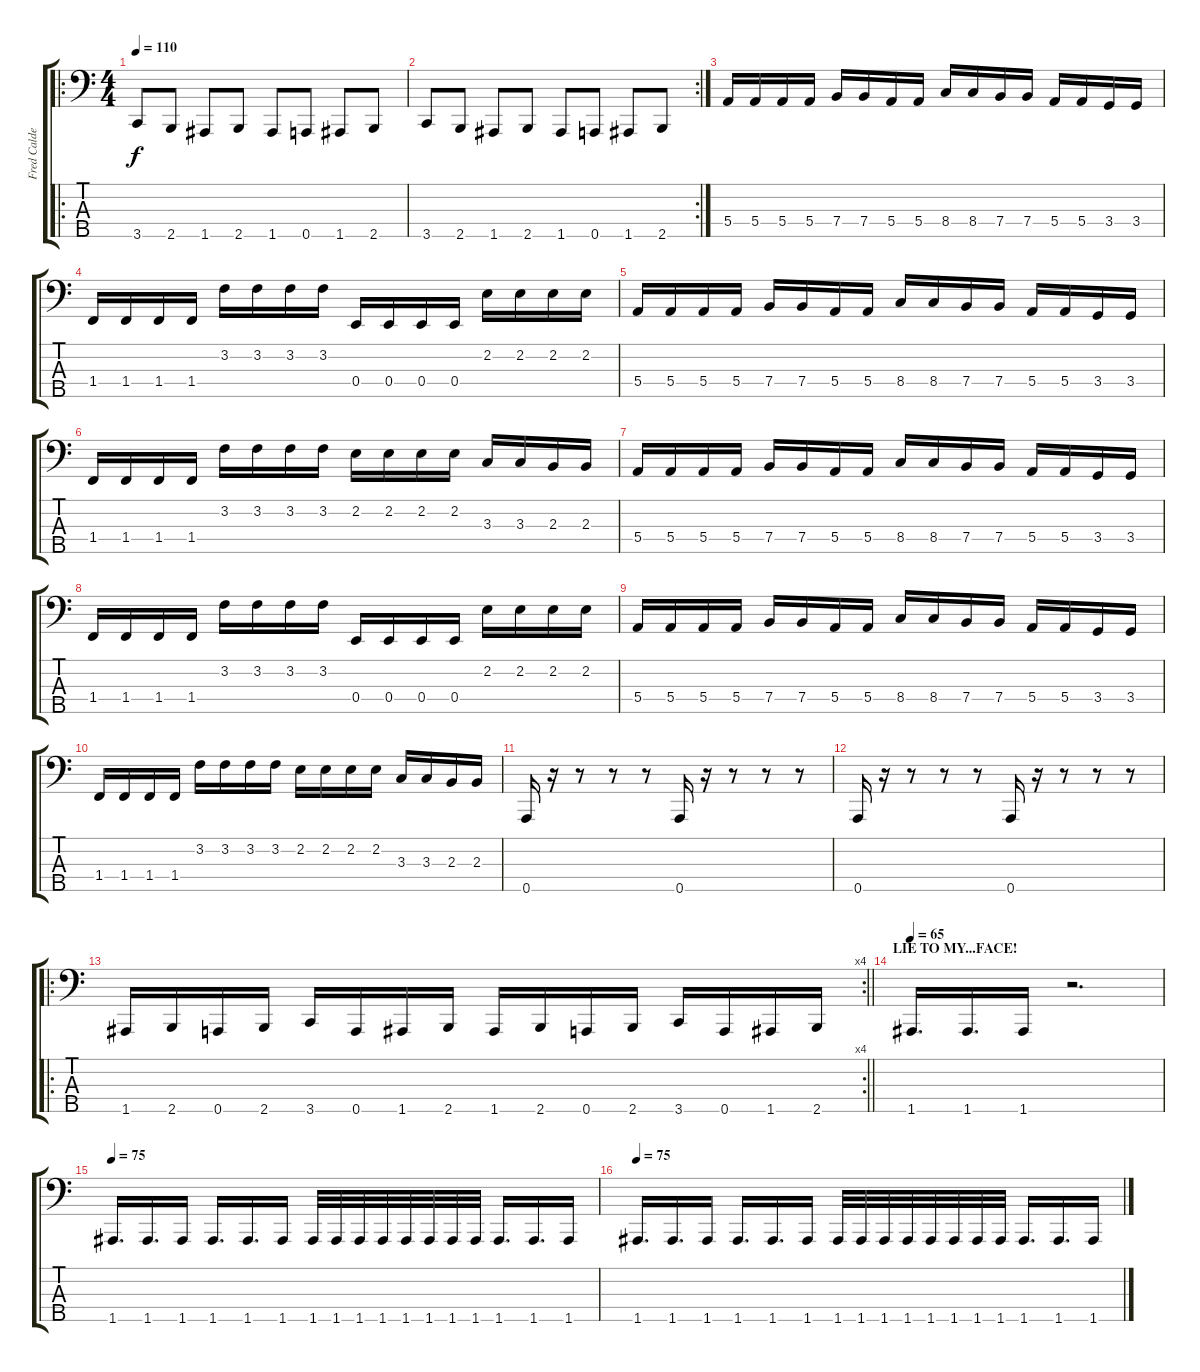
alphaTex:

\track ("Fred Calderon" "Fred Calde") {instrument electricbasspick}
\staff {score tabs}
\tuning (G2 D2 A1 E1 A0) {hide}
\ro
\ts (4 4)
\tempo 110
\clef f4
\ks c
3.5.8{dy f} 2.5.8 1.5.8 2.5.8 1.5.8 0.5.8 1.5.8 2.5.8 |
\rc 2
3.5.8 2.5.8 1.5.8 2.5.8 1.5.8 0.5.8 1.5.8 2.5.8 |
5.4.16 5.4.16 5.4.16 5.4.16 7.4.16 7.4.16 5.4.16 5.4.16 8.4.16 8.4.16 7.4.16 7.4.16 5.4.16 5.4.16 3.4.16 3.4.16 |
1.4.16 1.4.16 1.4.16 1.4.16 3.2.16 3.2.16 3.2.16 3.2.16 0.4.16 0.4.16 0.4.16 0.4.16 2.2.16 2.2.16 2.2.16 2.2.16 |
5.4.16 5.4.16 5.4.16 5.4.16 7.4.16 7.4.16 5.4.16 5.4.16 8.4.16 8.4.16 7.4.16 7.4.16 5.4.16 5.4.16 3.4.16 3.4.16 |
1.4.16 1.4.16 1.4.16 1.4.16 3.2.16 3.2.16 3.2.16 3.2.16 2.2.16 2.2.16 2.2.16 2.2.16 3.3.16 3.3.16 2.3.16 2.3.16 |
5.4.16 5.4.16 5.4.16 5.4.16 7.4.16 7.4.16 5.4.16 5.4.16 8.4.16 8.4.16 7.4.16 7.4.16 5.4.16 5.4.16 3.4.16 3.4.16 |
1.4.16 1.4.16 1.4.16 1.4.16 3.2.16 3.2.16 3.2.16 3.2.16 0.4.16 0.4.16 0.4.16 0.4.16 2.2.16 2.2.16 2.2.16 2.2.16 |
5.4.16 5.4.16 5.4.16 5.4.16 7.4.16 7.4.16 5.4.16 5.4.16 8.4.16 8.4.16 7.4.16 7.4.16 5.4.16 5.4.16 3.4.16 3.4.16 |
1.4.16 1.4.16 1.4.16 1.4.16 3.2.16 3.2.16 3.2.16 3.2.16 2.2.16 2.2.16 2.2.16 2.2.16 3.3.16 3.3.16 2.3.16 2.3.16 |
0.5.16 r.16 r.8 r.8 r.8 0.5.16 r.16 r.8 r.8 r.8 |
0.5.16 r.16 r.8 r.8 r.8 0.5.16 r.16 r.8 r.8 r.8 |
\ro
\rc 4
\barLineRight lightlight
1.5.16 2.5.16 0.5.16 2.5.16 3.5.16 0.5.16 1.5.16 2.5.16 1.5.16 2.5.16 0.5.16 2.5.16 3.5.16 0.5.16 1.5.16 2.5.16 |
\section ("" "LIE TO MY...FACE!")
\tempo 65
1.5.16{d} 1.5.16{d} 1.5.16 r.2{d} |
\tempo 65
\tempo 75
1.5.16{d} 1.5.16{d} 1.5.16 1.5.16{d} 1.5.16{d} 1.5.16 1.5.32 1.5.32 1.5.32 1.5.32 1.5.32 1.5.32 1.5.32 1.5.32 1.5.16{d} 1.5.16{d} 1.5.16 |
\tempo 75
1.5.16{d} 1.5.16{d} 1.5.16 1.5.16{d} 1.5.16{d} 1.5.16 1.5.32 1.5.32 1.5.32 1.5.32 1.5.32 1.5.32 1.5.32 1.5.32 1.5.16{d} 1.5.16{d} 1.5.16
